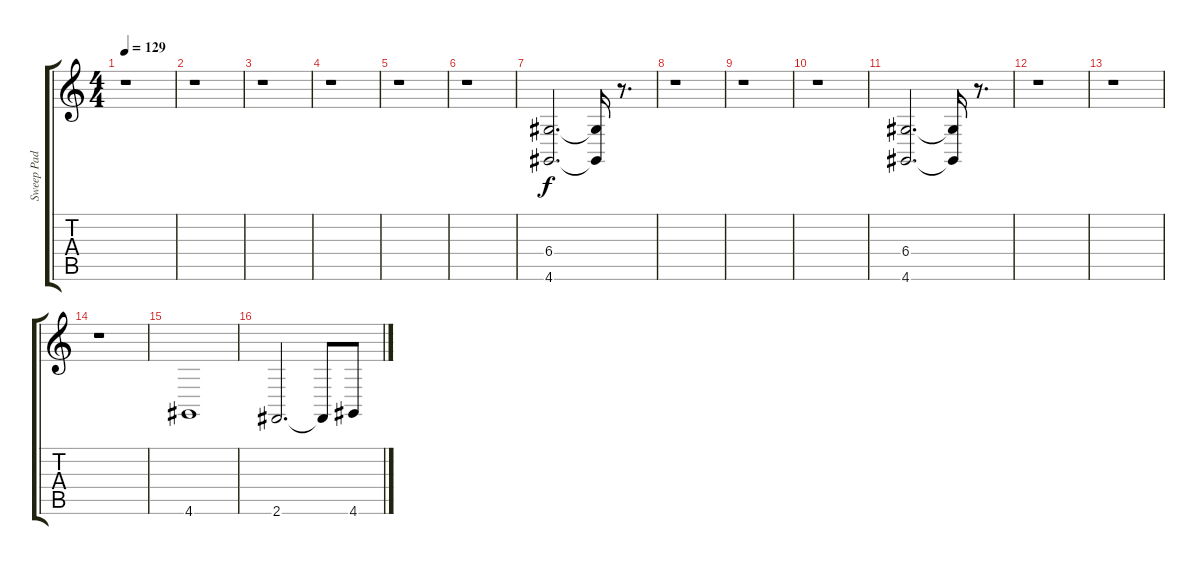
\track ("Sweep Pad " "Sweep Pad ") {instrument pad8sweep}
\staff {score tabs}
\tuning (E4 B3 G3 D3 A2 E2) {hide}
\ts (4 4)
\tempo 129
\clef g2
\ks c
r.1{dy ff} |
r.1 |
r.1 |
r.1 |
r.1 |
r.1 |
(6.4 4.6).2{d dy f} (6.4{t} 4.6{t}).16 r.8{d} |
r.1 |
r.1 |
r.1 |
(6.4 4.6).2{d} (6.4{t} 4.6{t}).16 r.8{d} |
r.1 |
r.1 |
r.1 |
4.6.1 |
2.6.2{d} 2.6{t}.8 4.6.8
